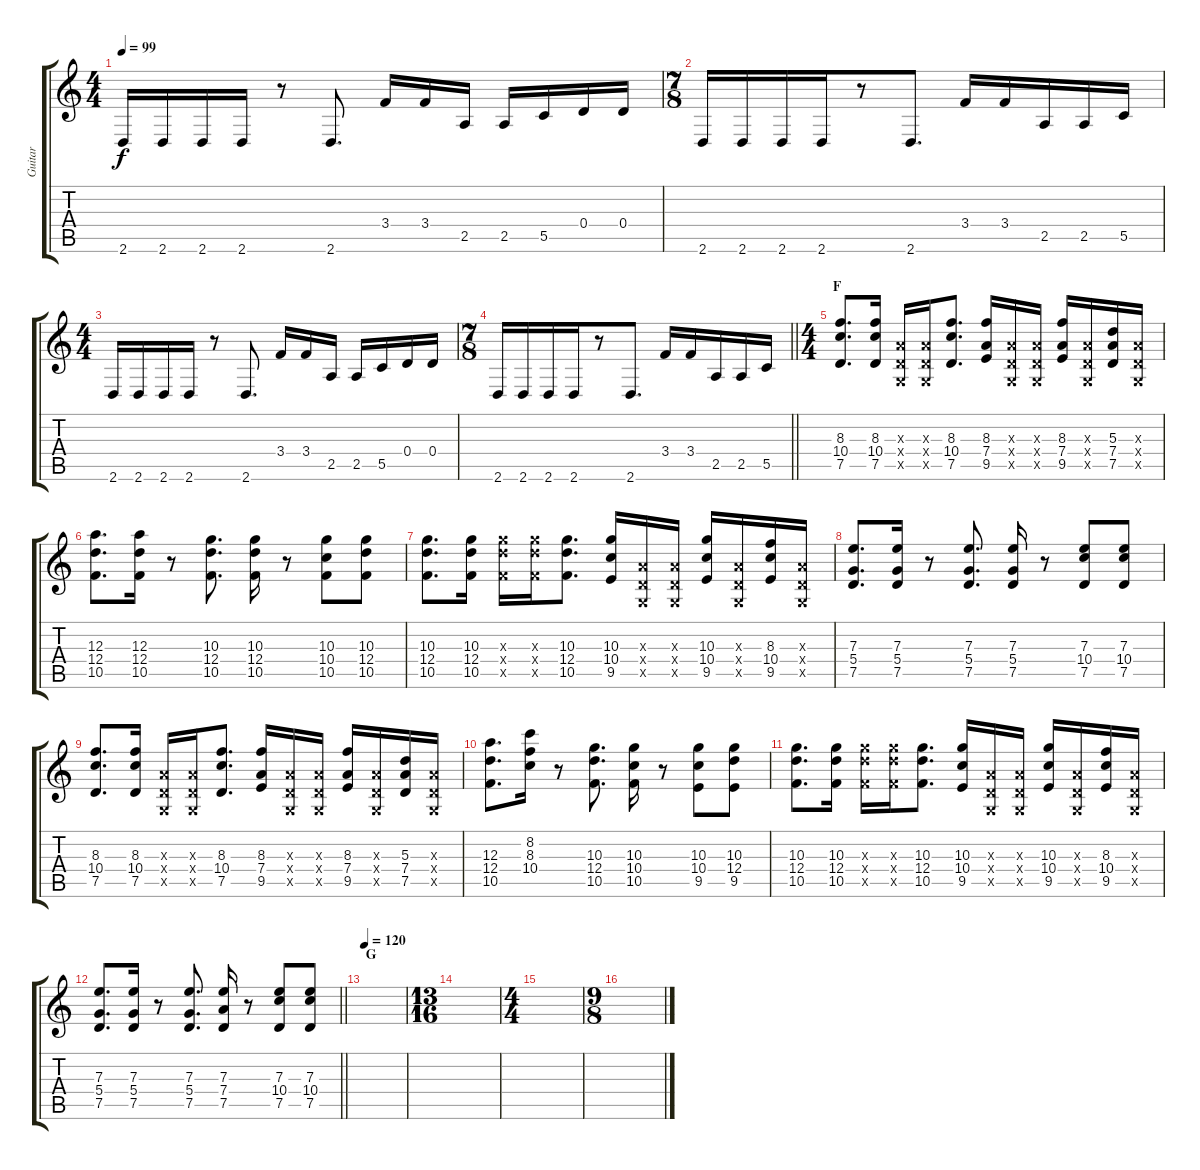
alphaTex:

\track ("Guitar" "Guitar") {instrument distortionguitar}
\staff {score tabs}
\tuning (G4 E4 A3 D3 G2 C2) {hide}
\ts (4 4)
\tempo 99
\clef g2
\ks c
2.6.16{dy f} 2.6.16 2.6.16 2.6.16 r.8 2.6.8{d} 3.4.16 3.4.16 2.5.16 2.5.16 5.5.16 0.4.16 0.4.16 |
\ts (7 8)
2.6.16 2.6.16 2.6.16 2.6.16 r.8 2.6.8{d} 3.4.16 3.4.16 2.5.16 2.5.16 5.5.16 |
\ts (4 4)
2.6.16 2.6.16 2.6.16 2.6.16 r.8 2.6.8{d} 3.4.16 3.4.16 2.5.16 2.5.16 5.5.16 0.4.16 0.4.16 |
\ts (7 8)
\barLineRight lightlight
2.6.16 2.6.16 2.6.16 2.6.16 r.8 2.6.8{d} 3.4.16 3.4.16 2.5.16 2.5.16 5.5.16 |
\ts (4 4)
\section ("" "F")
(8.3 10.4 7.5).8{d} (8.3 10.4 7.5).16 (0.3{x} 0.4{x} 0.5{x}).16 (0.3{x} 0.4{x} 0.5{x}).16 (8.3 10.4 7.5).8{d} (8.3 7.4 9.5).16 (0.3{x} 0.4{x} 0.5{x}).16 (0.3{x} 0.4{x} 0.5{x}).16 (8.3 7.4 9.5).16 (0.3{x} 0.4{x} 0.5{x}).16 (5.3 7.4 7.5).16 (0.3{x} 0.4{x} 0.5{x}).16 |
(12.3 12.4 10.5).8{d} (12.3 12.4 10.5).16 r.8 (10.3 12.4 10.5).8{d} (10.3 12.4 10.5).16 r.8 (10.3 10.4 10.5).8 (10.3 12.4 10.5).8 |
(10.3 12.4 10.5).8{d} (10.3 12.4 10.5).16 (10.3{x} 12.4{x} 10.5{x}).16 (10.3{x} 12.4{x} 10.5{x}).16 (10.3 12.4 10.5).8{d} (10.3 10.4 9.5).16 (0.3{x} 0.4{x} 0.5{x}).16 (0.3{x} 0.4{x} 0.5{x}).16 (10.3 10.4 9.5).16 (0.3{x} 0.4{x} 0.5{x}).16 (8.3 10.4 9.5).16 (0.3{x} 0.4{x} 0.5{x}).16 |
(7.3 5.4 7.5).8{d} (7.3 5.4 7.5).16 r.8 (7.3 5.4 7.5).8{d} (7.3 5.4 7.5).16 r.8 (7.3 10.4 7.5).8 (7.3 10.4 7.5).8 |
(8.3 10.4 7.5).8{d} (8.3 10.4 7.5).16 (0.3{x} 0.4{x} 0.5{x}).16 (0.3{x} 0.4{x} 0.5{x}).16 (8.3 10.4 7.5).8{d} (8.3 7.4 9.5).16 (0.3{x} 0.4{x} 0.5{x}).16 (0.3{x} 0.4{x} 0.5{x}).16 (8.3 7.4 9.5).16 (0.3{x} 0.4{x} 0.5{x}).16 (5.3 7.4 7.5).16 (0.3{x} 0.4{x} 0.5{x}).16 |
(12.3 12.4 10.5).8{d} (8.2 8.3 10.4).16 r.8 (10.3 12.4 10.5).8{d} (10.3 10.4 10.5).16 r.8 (10.3 10.4 9.5).8 (10.3 12.4 9.5).8 |
(10.3 12.4 10.5).8{d} (10.3 12.4 10.5).16 (10.3{x} 12.4{x} 10.5{x}).16 (10.3{x} 12.4{x} 10.5{x}).16 (10.3 12.4 10.5).8{d} (10.3 10.4 9.5).16 (0.3{x} 0.4{x} 0.5{x}).16 (0.3{x} 0.4{x} 0.5{x}).16 (10.3 10.4 9.5).16 (0.3{x} 0.4{x} 0.5{x}).16 (8.3 10.4 9.5).16 (0.3{x} 0.4{x} 0.5{x}).16 |
\barLineRight lightlight
(7.3 5.4 7.5).8{d} (7.3 5.4 7.5).16 r.8 (7.3 5.4 7.5).8{d} (7.3 7.4 7.5).16 r.8 (7.3 10.4 7.5).8 (7.3 10.4 7.5).8 |
\section ("" "G")
\tempo 120
|
\ts (13 16)
|
\ts (4 4)
|
\ts (9 8)
